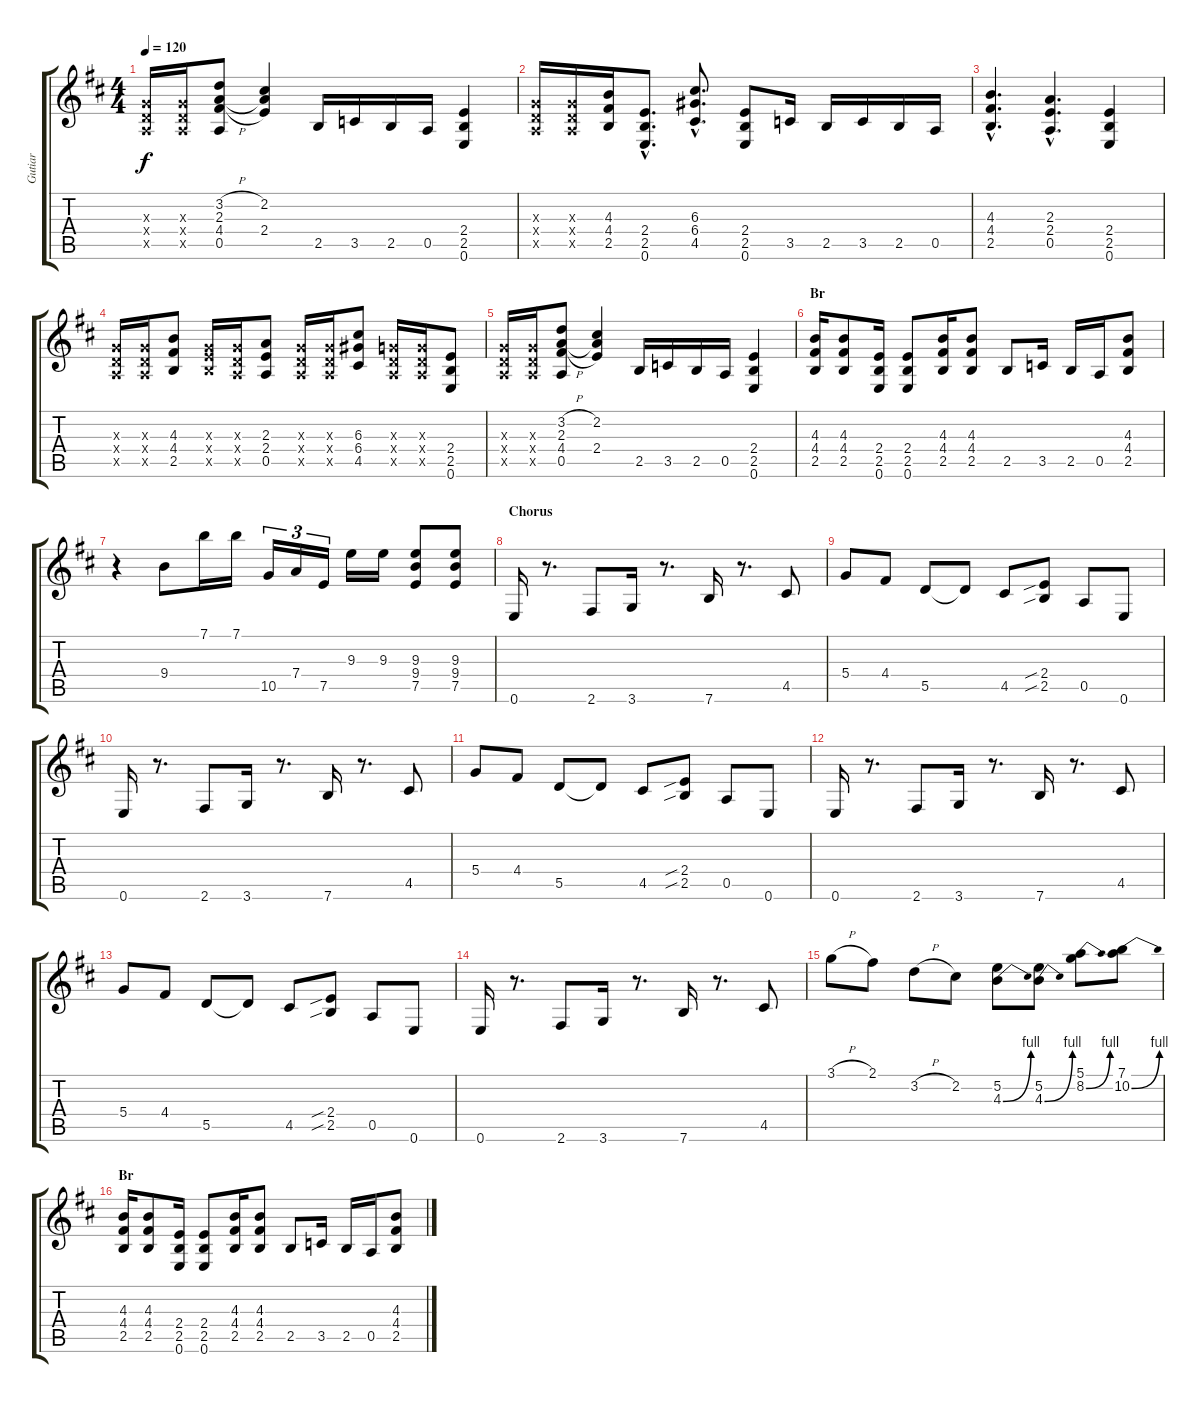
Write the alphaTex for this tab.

\track ("Gutiar" "Gutiar") {instrument distortionguitar}
\staff {score tabs}
\tuning (E4 B3 G3 D3 A2 E2) {hide}
\ts (4 4)
\tempo 120
\clef g2
\ks d
(0.3{x} 0.4{x} 0.5{x}).16{dy f} (0.3{x} 0.4{x} 0.5{x}).16 (3.2{h} 2.3 4.4{h} 0.5).8 (2.2 2.3{t} 2.4).4 2.5.16 3.5.16 2.5.16 0.5.16 (2.4 2.5 0.6).4 |
(0.3{x} 0.4{x} 0.5{x}).16 (0.3{x} 0.4{x} 0.5{x}).16 (4.3 4.4 2.5).16 (2.4{hac} 2.5{hac} 0.6{hac}).8{d} (6.3{hac} 6.4{hac} 4.5{hac}).8{d} (2.4 2.5 0.6).8 3.5.16{balance 16} 2.5.16 3.5.16 2.5.16 0.5.16 |
(4.3{hac} 4.4{hac} 2.5{hac}).4{d balance 8} (2.3{hac} 2.4{hac} 0.5{hac}).4{d} (2.4 2.5 0.6).4 |
(0.3{x} 0.4{x} 0.5{x}).16 (0.3{x} 0.4{x} 0.5{x}).16 (4.3 4.4 2.5).8 (0.3{x} 2.4{x} 2.5{x}).16 (0.3{x} 0.4{x} 0.5{x}).16 (2.3 2.4 0.5).8 (0.3{x} 0.4{x} 0.5{x}).16 (0.3{x} 0.4{x} 0.5{x}).16 (6.3 6.4 4.5).8 (0.3{x} 0.4{x} 0.5{x}).16 (0.3{x} 0.4{x} 0.5{x}).16 (2.4 2.5 0.6).8 |
(0.3{x} 0.4{x} 0.5{x}).16 (0.3{x} 0.4{x} 0.5{x}).16 (3.2{h} 2.3 4.4{h} 0.5).8 (2.2 2.3{t} 2.4).4 2.5.16 3.5.16 2.5.16 0.5.16 (2.4 2.5 0.6).4 |
\section ("" "Br")
(4.3 4.4 2.5).16 (4.3 4.4 2.5).8 (2.4 2.5 0.6).16 (2.4 2.5 0.6).8 (4.3 4.4 2.5).16 (4.3 4.4 2.5).8 2.5.8 3.5.16 2.5.16 0.5.16 (4.3 4.4 2.5).8 |
r.4 9.4.8 7.1.16 7.1.16 10.5.16{tu (3 2)} 7.4.16{tu (3 2)} 7.5.16{tu (3 2)} 9.3.16 9.3.16 (9.3 9.4 7.5).8 (9.3 9.4 7.5).8 |
\section ("" "Chorus")
0.6.16 r.8{d} 2.6.8 3.6.16 r.8{d} 7.6.16 r.8{d} 4.5.8 |
5.4.8 4.4.8 5.5.8 5.5{t}.8 4.5.8 (2.4{sib} 2.5{sib}).8 0.5.8 0.6.8 |
0.6.16 r.8{d} 2.6.8 3.6.16 r.8{d} 7.6.16 r.8{d} 4.5.8 |
5.4.8 4.4.8 5.5.8 5.5{t}.8 4.5.8 (2.4{sib} 2.5{sib}).8 0.5.8 0.6.8 |
0.6.16 r.8{d} 2.6.8 3.6.16 r.8{d} 7.6.16 r.8{d} 4.5.8 |
5.4.8 4.4.8 5.5.8 5.5{t}.8 4.5.8 (2.4{sib} 2.5{sib}).8 0.5.8 0.6.8 |
0.6.16 r.8{d} 2.6.8 3.6.16 r.8{d} 7.6.16 r.8{d} 4.5.8 |
3.1{h}.8 2.1.8 3.2{h}.8 2.2.8 (5.2 4.3{be (bend 0 0 60 4)}).8 (5.2 4.3{be (bend 0 0 60 4)}).8 (5.1 8.2{be (bend 0 0 60 4)}).8 (7.1 10.2{be (bend 0 0 60 4)}).8 |
\section ("" "Br")
(4.3 4.4 2.5).16 (4.3 4.4 2.5).8 (2.4 2.5 0.6).16 (2.4 2.5 0.6).8 (4.3 4.4 2.5).16 (4.3 4.4 2.5).8 2.5.8 3.5.16 2.5.16 0.5.16 (4.3 4.4 2.5).8
